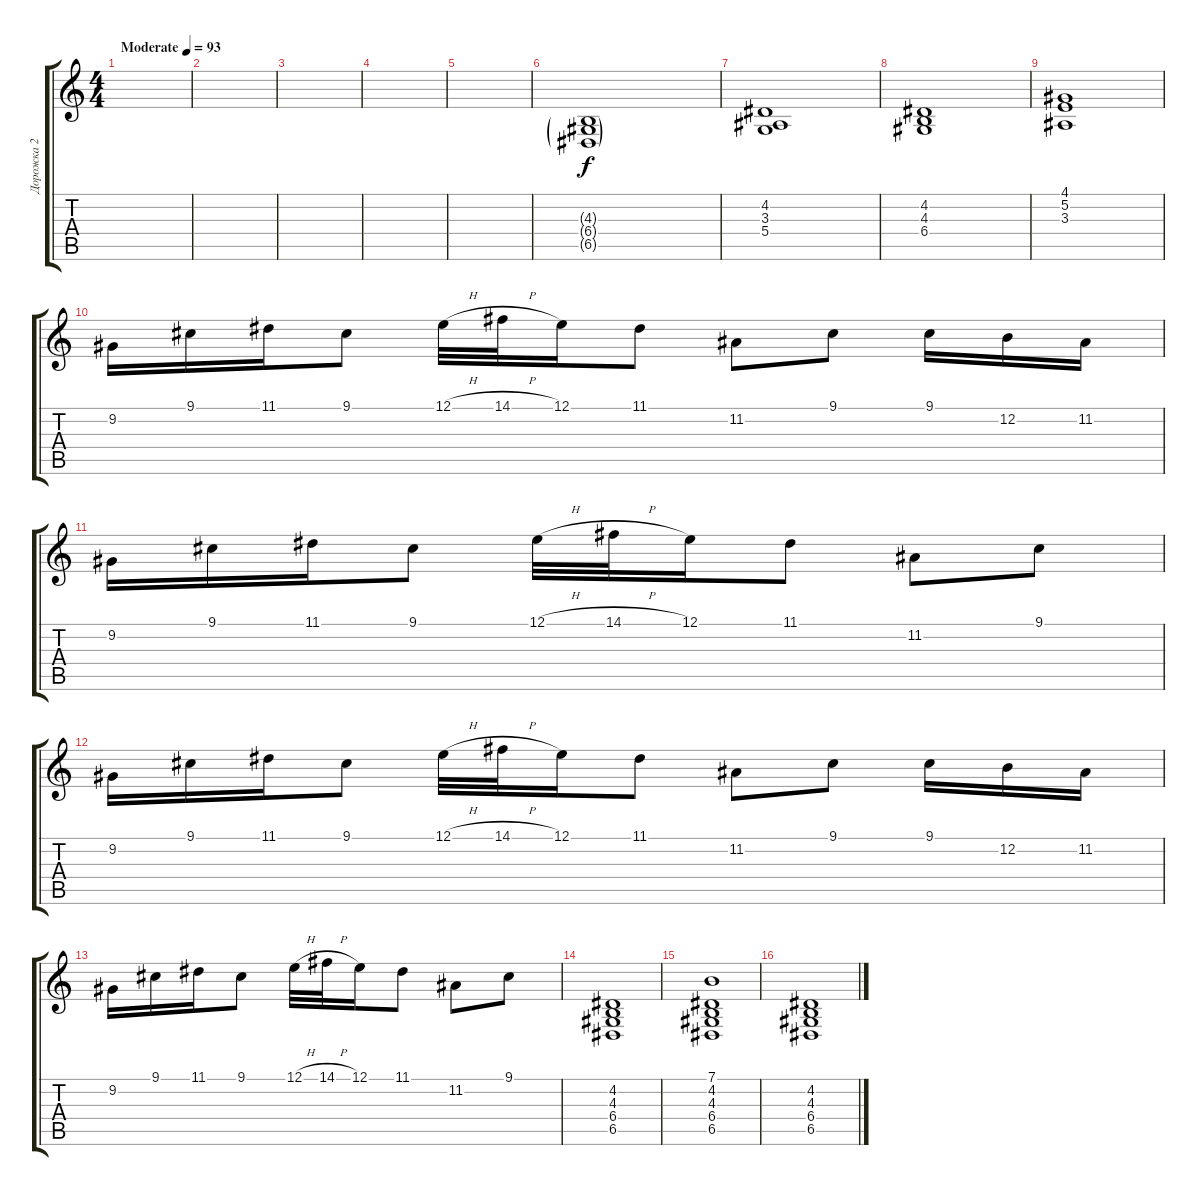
\track ("Дорожка 2" "Дорожка 2") {solo instrument pad8sweep}
\staff {score tabs}
\tuning (E4 B3 G3 D3 A2 E2) {hide}
\ts (4 4)
\tempo (93 "Moderate")
\clef g2
\ks c
|
|
|
|
|
(4.3{g} 6.4{g} 6.5{g}).1 |
(4.2 3.3 5.4).1{dy f} |
(4.2 4.3 6.4).1 |
(4.1 5.2 3.3).1 |
9.2.16 9.1.16 11.1.16 9.1.8 12.1{h}.32 14.1{h}.32 12.1.16 11.1.8 11.2.8 9.1.8 9.1.16 12.2.16 11.2.16 |
9.2.16 9.1.16 11.1.16 9.1.8 12.1{h}.32 14.1{h}.32 12.1.16 11.1.8 11.2.8 9.1.8 |
9.2.16 9.1.16 11.1.16 9.1.8 12.1{h}.32 14.1{h}.32 12.1.16 11.1.8 11.2.8 9.1.8 9.1.16 12.2.16 11.2.16 |
9.2.16 9.1.16 11.1.16 9.1.8 12.1{h}.32 14.1{h}.32 12.1.16 11.1.8 11.2.8 9.1.8 |
(4.2 4.3 6.4 6.5).1 |
(7.1 4.2 4.3 6.4 6.5).1 |
(4.2 4.3 6.4 6.5).1
